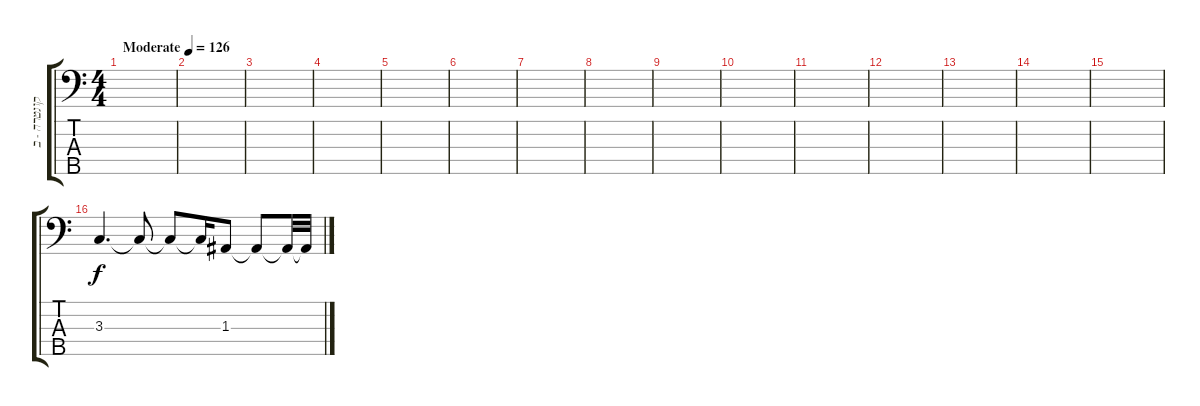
\track ("קונטרה - בס" "קונטרה - ב") {instrument acousticbass}
\staff {score tabs}
\tuning (G2 D2 A1 E1 B0) {hide}
\ts (4 4)
\tempo (126 "Moderate")
\clef f4
\ks c
|
|
|
|
|
|
|
|
|
|
|
|
|
|
|
3.3.4{d} 3.3{t}.8 3.3{t}.8 3.3{t}.16 1.3.8 1.3{t}.8 1.3{t}.32 1.3{t}.32
